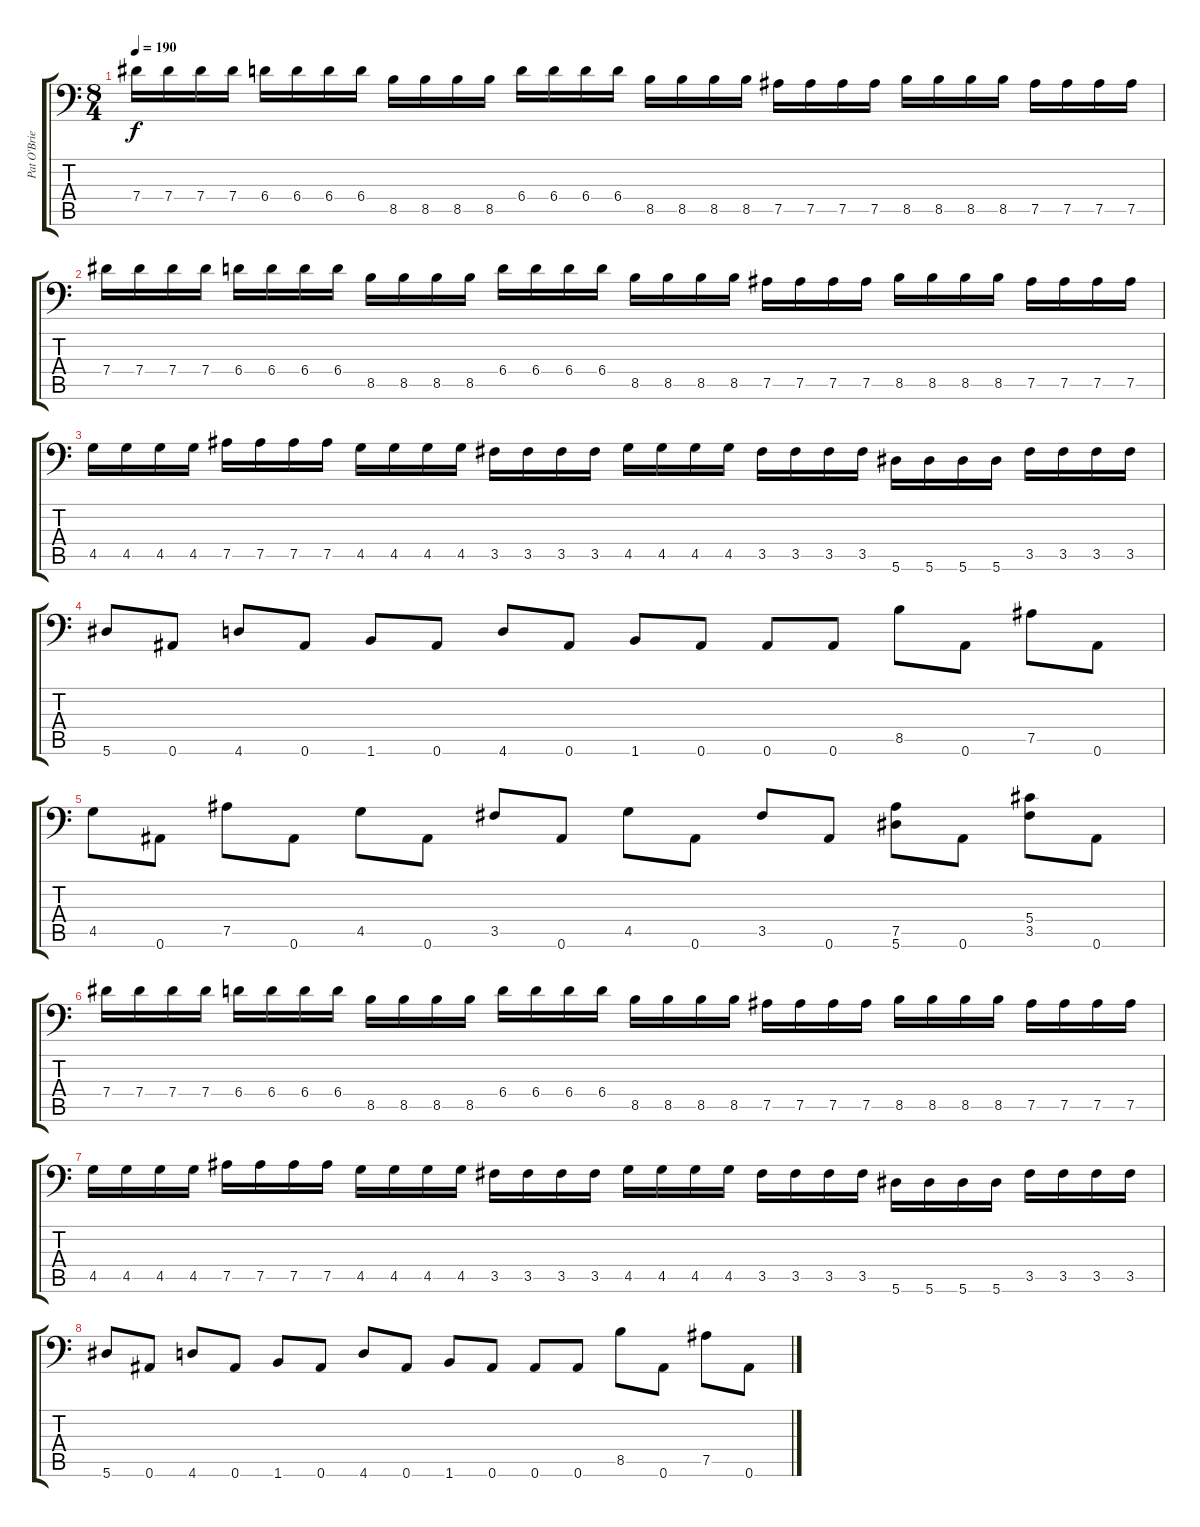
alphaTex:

\track ("Pat O'Brien" "Pat O'Brie") {instrument distortionguitar}
\staff {score tabs}
\tuning (Bb3 F3 Db3 Ab2 Eb2 Bb1) {hide}
\ts (8 4)
\tempo 190
\clef f4
\ks c
7.4.16{dy f} 7.4.16 7.4.16 7.4.16 6.4.16 6.4.16 6.4.16 6.4.16 8.5.16 8.5.16 8.5.16 8.5.16 6.4.16 6.4.16 6.4.16 6.4.16 8.5.16 8.5.16 8.5.16 8.5.16 7.5.16 7.5.16 7.5.16 7.5.16 8.5.16 8.5.16 8.5.16 8.5.16 7.5.16 7.5.16 7.5.16 7.5.16 |
7.4.16 7.4.16 7.4.16 7.4.16 6.4.16 6.4.16 6.4.16 6.4.16 8.5.16 8.5.16 8.5.16 8.5.16 6.4.16 6.4.16 6.4.16 6.4.16 8.5.16 8.5.16 8.5.16 8.5.16 7.5.16 7.5.16 7.5.16 7.5.16 8.5.16 8.5.16 8.5.16 8.5.16 7.5.16 7.5.16 7.5.16 7.5.16 |
4.5.16 4.5.16 4.5.16 4.5.16 7.5.16 7.5.16 7.5.16 7.5.16 4.5.16 4.5.16 4.5.16 4.5.16 3.5.16 3.5.16 3.5.16 3.5.16 4.5.16 4.5.16 4.5.16 4.5.16 3.5.16 3.5.16 3.5.16 3.5.16 5.6.16 5.6.16 5.6.16 5.6.16 3.5.16 3.5.16 3.5.16 3.5.16 |
5.6.8 0.6.8 4.6.8 0.6.8 1.6.8 0.6.8 4.6.8 0.6.8 1.6.8 0.6.8 0.6.8 0.6.8 8.5.8 0.6.8 7.5.8 0.6.8 |
4.5.8 0.6.8 7.5.8 0.6.8 4.5.8 0.6.8 3.5.8 0.6.8 4.5.8 0.6.8 3.5.8 0.6.8 (7.5 5.6).8 0.6.8 (5.4 3.5).8 0.6.8 |
7.4.16 7.4.16 7.4.16 7.4.16 6.4.16 6.4.16 6.4.16 6.4.16 8.5.16 8.5.16 8.5.16 8.5.16 6.4.16 6.4.16 6.4.16 6.4.16 8.5.16 8.5.16 8.5.16 8.5.16 7.5.16 7.5.16 7.5.16 7.5.16 8.5.16 8.5.16 8.5.16 8.5.16 7.5.16 7.5.16 7.5.16 7.5.16 |
4.5.16 4.5.16 4.5.16 4.5.16 7.5.16 7.5.16 7.5.16 7.5.16 4.5.16 4.5.16 4.5.16 4.5.16 3.5.16 3.5.16 3.5.16 3.5.16 4.5.16 4.5.16 4.5.16 4.5.16 3.5.16 3.5.16 3.5.16 3.5.16 5.6.16 5.6.16 5.6.16 5.6.16 3.5.16 3.5.16 3.5.16 3.5.16 |
5.6.8 0.6.8 4.6.8 0.6.8 1.6.8 0.6.8 4.6.8 0.6.8 1.6.8 0.6.8 0.6.8 0.6.8 8.5.8 0.6.8 7.5.8 0.6.8
